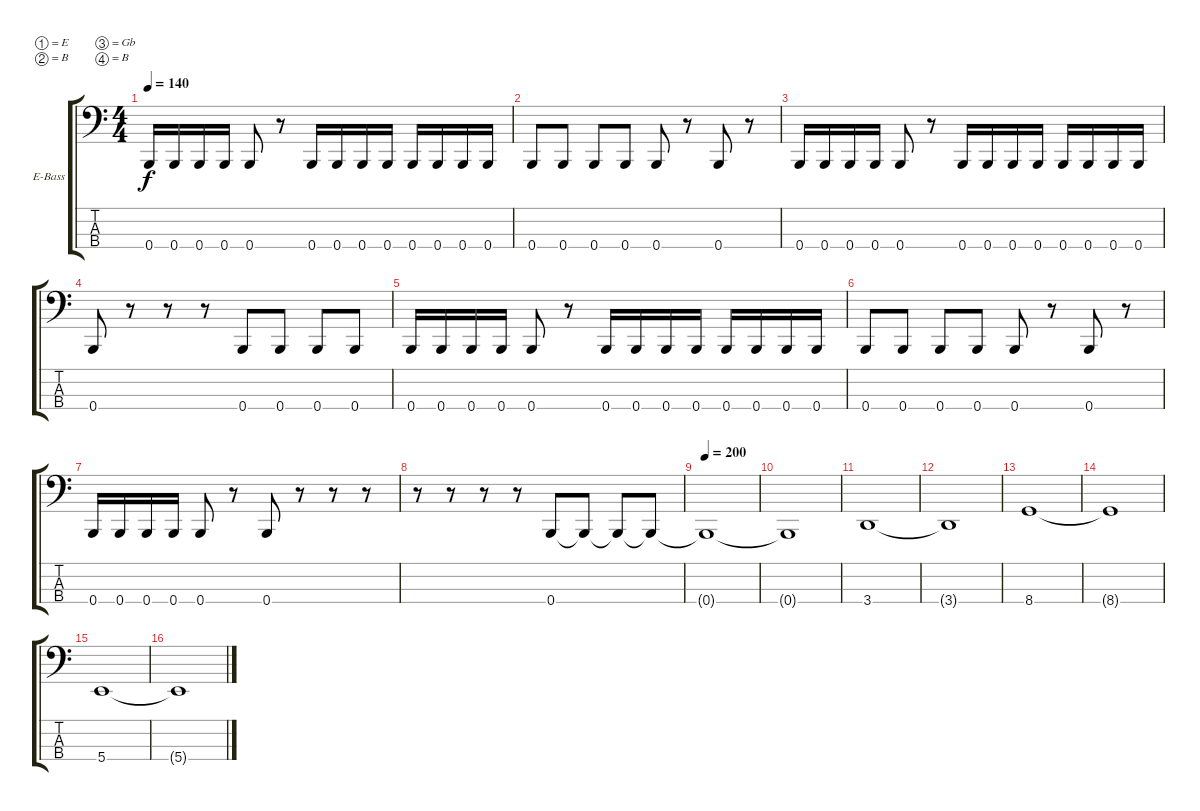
\bracketExtendMode groupsimilarinstruments
\firstSystemTrackNameOrientation horizontal
\otherSystemsTrackNameOrientation horizontal
\track ("Bass" "E-Bass") {instrument electricbasspick}
\staff {score tabs}
\tuning (E2 B1 Gb1 B0)
\ts (4 4)
\tempo 140
\clef f4
\ks c
0.4.16{dy f} 0.4.16 0.4.16 0.4.16 0.4.8 r.8 0.4.16 0.4.16 0.4.16 0.4.16 0.4.16 0.4.16 0.4.16 0.4.16 |
0.4.8 0.4.8 0.4.8 0.4.8 0.4.8 r.8 0.4.8 r.8 |
0.4.16 0.4.16 0.4.16 0.4.16 0.4.8 r.8 0.4.16 0.4.16 0.4.16 0.4.16 0.4.16 0.4.16 0.4.16 0.4.16 |
0.4.8 r.8 r.8 r.8 0.4.8 0.4.8 0.4.8 0.4.8 |
0.4.16 0.4.16 0.4.16 0.4.16 0.4.8 r.8 0.4.16 0.4.16 0.4.16 0.4.16 0.4.16 0.4.16 0.4.16 0.4.16 |
0.4.8 0.4.8 0.4.8 0.4.8 0.4.8 r.8 0.4.8 r.8 |
0.4.16 0.4.16 0.4.16 0.4.16 0.4.8 r.8 0.4.8 r.8 r.8 r.8 |
r.8 r.8 r.8 r.8 0.4.8 0.4{t}.8 0.4{t}.8 0.4{t}.8 |
\tempo 200
0.4{t}.1 |
0.4{t}.1 |
3.4.1 |
3.4{t}.1 |
8.4.1 |
8.4{t}.1 |
5.4.1 |
5.4{t}.1
